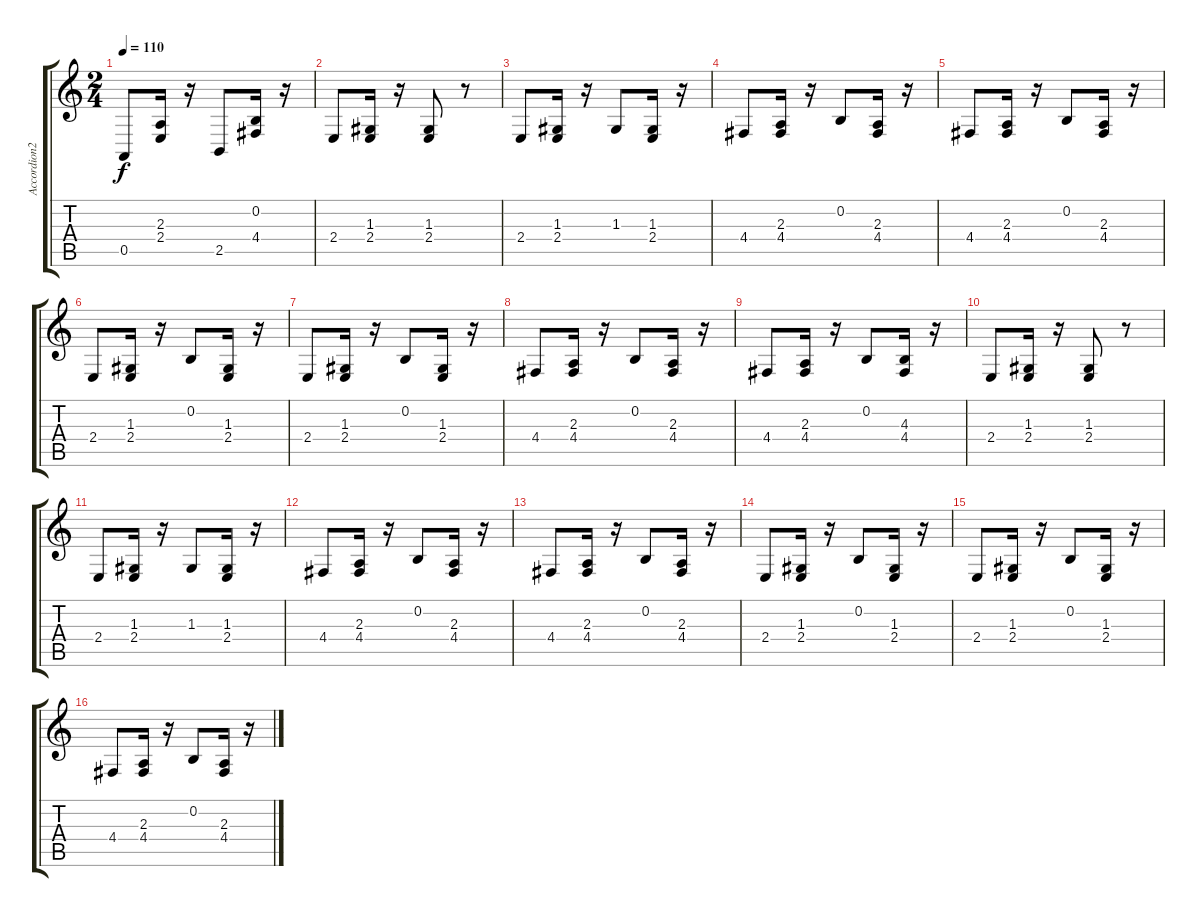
\track ("Accordion2" "Accordion2") {instrument tangoaccordion}
\staff {score tabs}
\tuning (E4 B3 G3 D3 A2 E2) {hide}
\ts (2 4)
\tempo 110
\clef g2
\ks c
0.5.8{dy f} (2.3 2.4).16 r.16 2.5.8 (0.2 4.4).16 r.16 |
2.4.8 (1.3 2.4).16 r.16 (1.3 2.4).8 r.8 |
2.4.8 (1.3 2.4).16 r.16 1.3.8 (1.3 2.4).16 r.16 |
4.4.8 (2.3 4.4).16 r.16 0.2.8 (2.3 4.4).16 r.16 |
4.4.8 (2.3 4.4).16 r.16 0.2.8 (2.3 4.4).16 r.16 |
2.4.8 (1.3 2.4).16 r.16 0.2.8 (1.3 2.4).16 r.16 |
2.4.8 (1.3 2.4).16 r.16 0.2.8 (1.3 2.4).16 r.16 |
4.4.8 (2.3 4.4).16 r.16 0.2.8 (2.3 4.4).16 r.16 |
4.4.8 (2.3 4.4).16 r.16 0.2.8 (4.3 4.4).16 r.16 |
2.4.8 (1.3 2.4).16 r.16 (1.3 2.4).8 r.8 |
2.4.8 (1.3 2.4).16 r.16 1.3.8 (1.3 2.4).16 r.16 |
4.4.8 (2.3 4.4).16 r.16 0.2.8 (2.3 4.4).16 r.16 |
4.4.8 (2.3 4.4).16 r.16 0.2.8 (2.3 4.4).16 r.16 |
2.4.8 (1.3 2.4).16 r.16 0.2.8 (1.3 2.4).16 r.16 |
2.4.8 (1.3 2.4).16 r.16 0.2.8 (1.3 2.4).16 r.16 |
4.4.8 (2.3 4.4).16 r.16 0.2.8 (2.3 4.4).16 r.16
